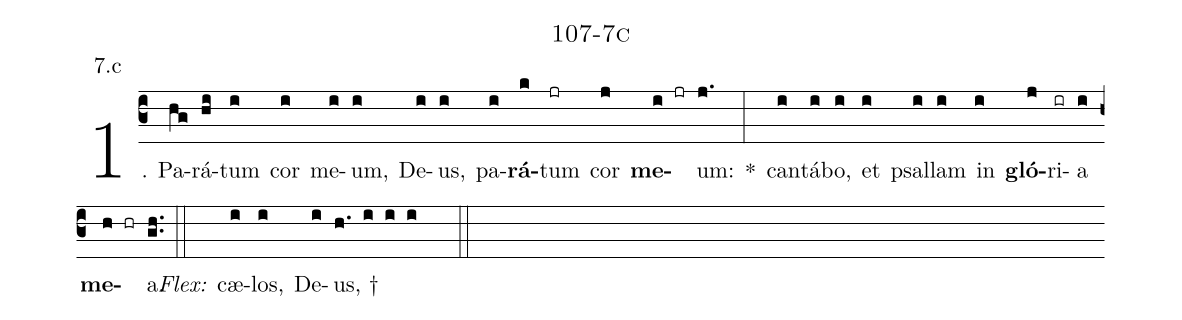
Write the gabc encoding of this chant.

name: 107-7c;
annotation: 7.c;
%%
(c3)1. Pa(hg)rá(hi)tum(i) cor(i) me(i)um,(i) De(i)us,(i) pa(i)<b>rá</b>(k)tum(jr) cor(j) <b>me</b>(i jr)um:(j.) *(:) can(i)tá(i)bo,(i) et(i) psal(i)lam(i) in(i) <b>gló</b>(j)ri(ir)a(i) <b>me</b>(h hr)a.(gh..) (::)
<i>Flex:</i>()  cæ(i)los,(i) De(i)us, †(h. i i i  ::)
